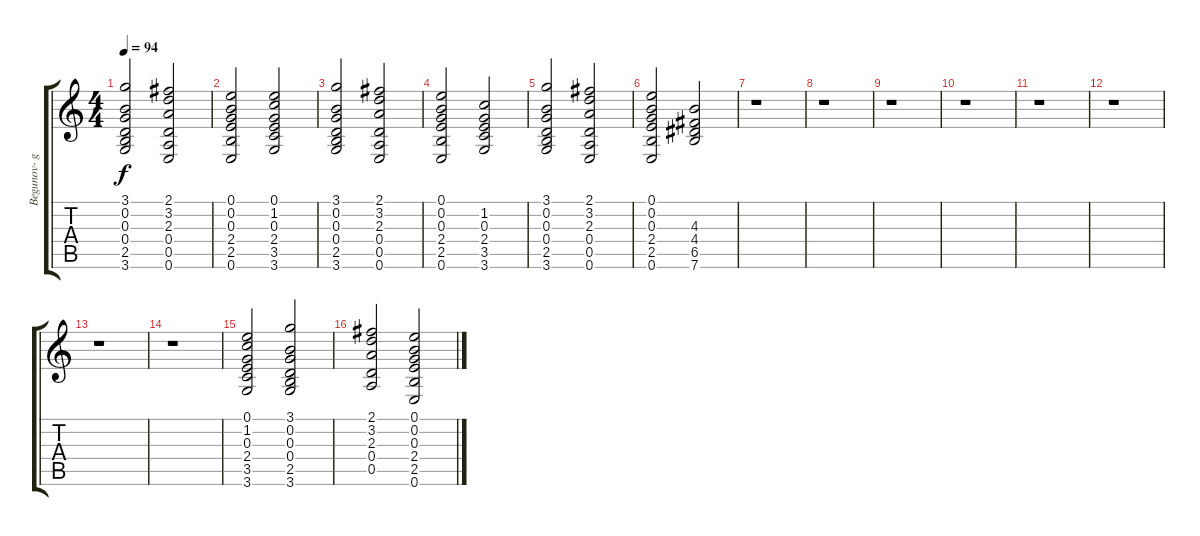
\track ("Begunov- guitar" "Begunov- g") {instrument acousticguitarnylon}
\staff {score tabs}
\tuning (E4 B3 G3 D3 A2 E2) {hide}
\ts (4 4)
\tempo 94
\clef g2
\ks c
(3.1 0.2 0.3 0.4 2.5 3.6).2{dy f} (2.1 3.2 2.3 0.4 0.5 0.6).2 |
(0.1 0.2 0.3 2.4 2.5 0.6).2 (0.1 1.2 0.3 2.4 3.5 3.6).2 |
(3.1 0.2 0.3 0.4 2.5 3.6).2 (2.1 3.2 2.3 0.4 0.5 0.6).2 |
(0.1 0.2 0.3 2.4 2.5 0.6).2 (1.2 0.3 2.4 3.5 3.6).2 |
(3.1 0.2 0.3 0.4 2.5 3.6).2 (2.1 3.2 2.3 0.4 0.5 0.6).2 |
(0.1 0.2 0.3 2.4 2.5 0.6).2 (4.3 4.4 6.5 7.6).2 |
r.1 |
r.1 |
r.1 |
r.1 |
r.1 |
r.1 |
r.1 |
r.1 |
(0.1 1.2 0.3 2.4 3.5 3.6).2 (3.1 0.2 0.3 0.4 2.5 3.6).2 |
(2.1 3.2 2.3 0.4 0.5).2 (0.1 0.2 0.3 2.4 2.5 0.6).2
